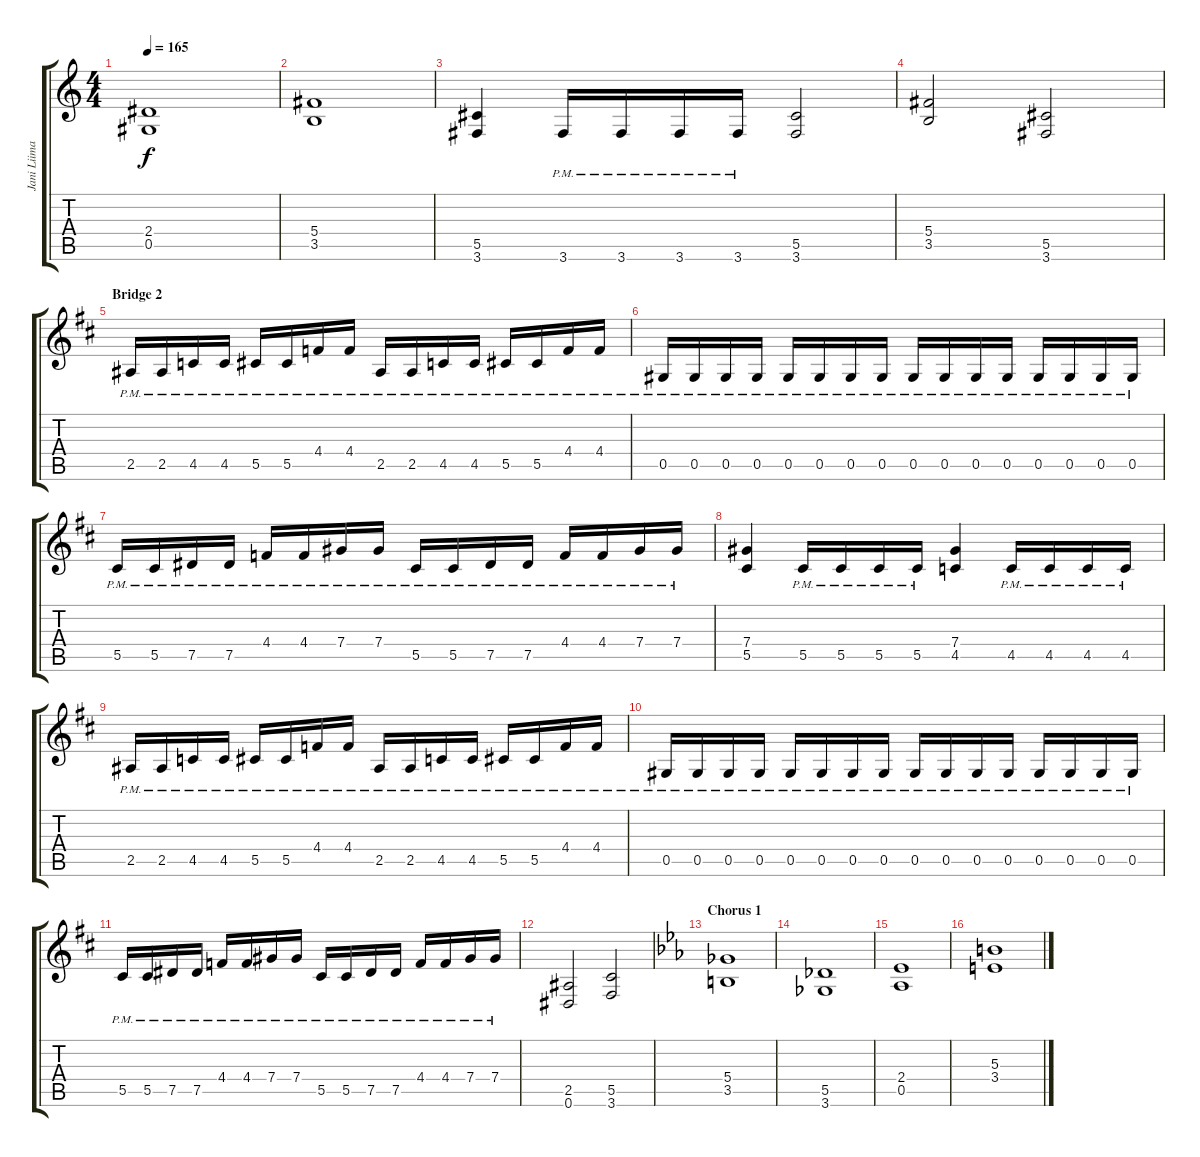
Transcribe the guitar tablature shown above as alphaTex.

\track ("Jani Liimatainen" "Jani Liima") {instrument distortionguitar}
\staff {score tabs}
\tuning (Eb4 Bb3 Gb3 Db3 Ab2 Eb2) {hide}
\ts (4 4)
\tempo 165
\clef g2
\ks aminor
(2.4 0.5).1{dy f} |
(5.4 3.5).1 |
(5.5 3.6).4 3.6{pm}.16 3.6{pm}.16 3.6{pm}.16 3.6{pm}.16 (5.5 3.6).2 |
(5.4 3.5).2 (5.5 3.6).2 |
\section ("" "Bridge 2")
\ks bminor
2.5{pm}.16 2.5{pm}.16 4.5{pm}.16 4.5{pm}.16 5.5{pm}.16 5.5{pm}.16 4.4{pm}.16 4.4{pm}.16 2.5{pm}.16 2.5{pm}.16 4.5{pm}.16 4.5{pm}.16 5.5{pm}.16 5.5{pm}.16 4.4{pm}.16 4.4{pm}.16 |
0.5{pm}.16 0.5{pm}.16 0.5{pm}.16 0.5{pm}.16 0.5{pm}.16 0.5{pm}.16 0.5{pm}.16 0.5{pm}.16 0.5{pm}.16 0.5{pm}.16 0.5{pm}.16 0.5{pm}.16 0.5{pm}.16 0.5{pm}.16 0.5{pm}.16 0.5{pm}.16 |
5.5{pm}.16 5.5{pm}.16 7.5{pm}.16 7.5{pm}.16 4.4{pm}.16 4.4{pm}.16 7.4{pm}.16 7.4{pm}.16 5.5{pm}.16 5.5{pm}.16 7.5{pm}.16 7.5{pm}.16 4.4{pm}.16 4.4{pm}.16 7.4{pm}.16 7.4{pm}.16 |
(7.4 5.5).4 5.5{pm}.16 5.5{pm}.16 5.5{pm}.16 5.5{pm}.16 (7.4 4.5).4 4.5{pm}.16 4.5{pm}.16 4.5{pm}.16 4.5{pm}.16 |
2.5{pm}.16 2.5{pm}.16 4.5{pm}.16 4.5{pm}.16 5.5{pm}.16 5.5{pm}.16 4.4{pm}.16 4.4{pm}.16 2.5{pm}.16 2.5{pm}.16 4.5{pm}.16 4.5{pm}.16 5.5{pm}.16 5.5{pm}.16 4.4{pm}.16 4.4{pm}.16 |
0.5{pm}.16 0.5{pm}.16 0.5{pm}.16 0.5{pm}.16 0.5{pm}.16 0.5{pm}.16 0.5{pm}.16 0.5{pm}.16 0.5{pm}.16 0.5{pm}.16 0.5{pm}.16 0.5{pm}.16 0.5{pm}.16 0.5{pm}.16 0.5{pm}.16 0.5{pm}.16 |
5.5{pm}.16 5.5{pm}.16 7.5{pm}.16 7.5{pm}.16 4.4{pm}.16 4.4{pm}.16 7.4{pm}.16 7.4{pm}.16 5.5{pm}.16 5.5{pm}.16 7.5{pm}.16 7.5{pm}.16 4.4{pm}.16 4.4{pm}.16 7.4{pm}.16 7.4{pm}.16 |
(2.5 0.6).2 (5.5 3.6).2 |
\section ("" "Chorus 1")
\ks cminor
(5.4 3.5).1 |
(5.5 3.6).1 |
(2.4 0.5).1 |
(5.3 3.4).1
